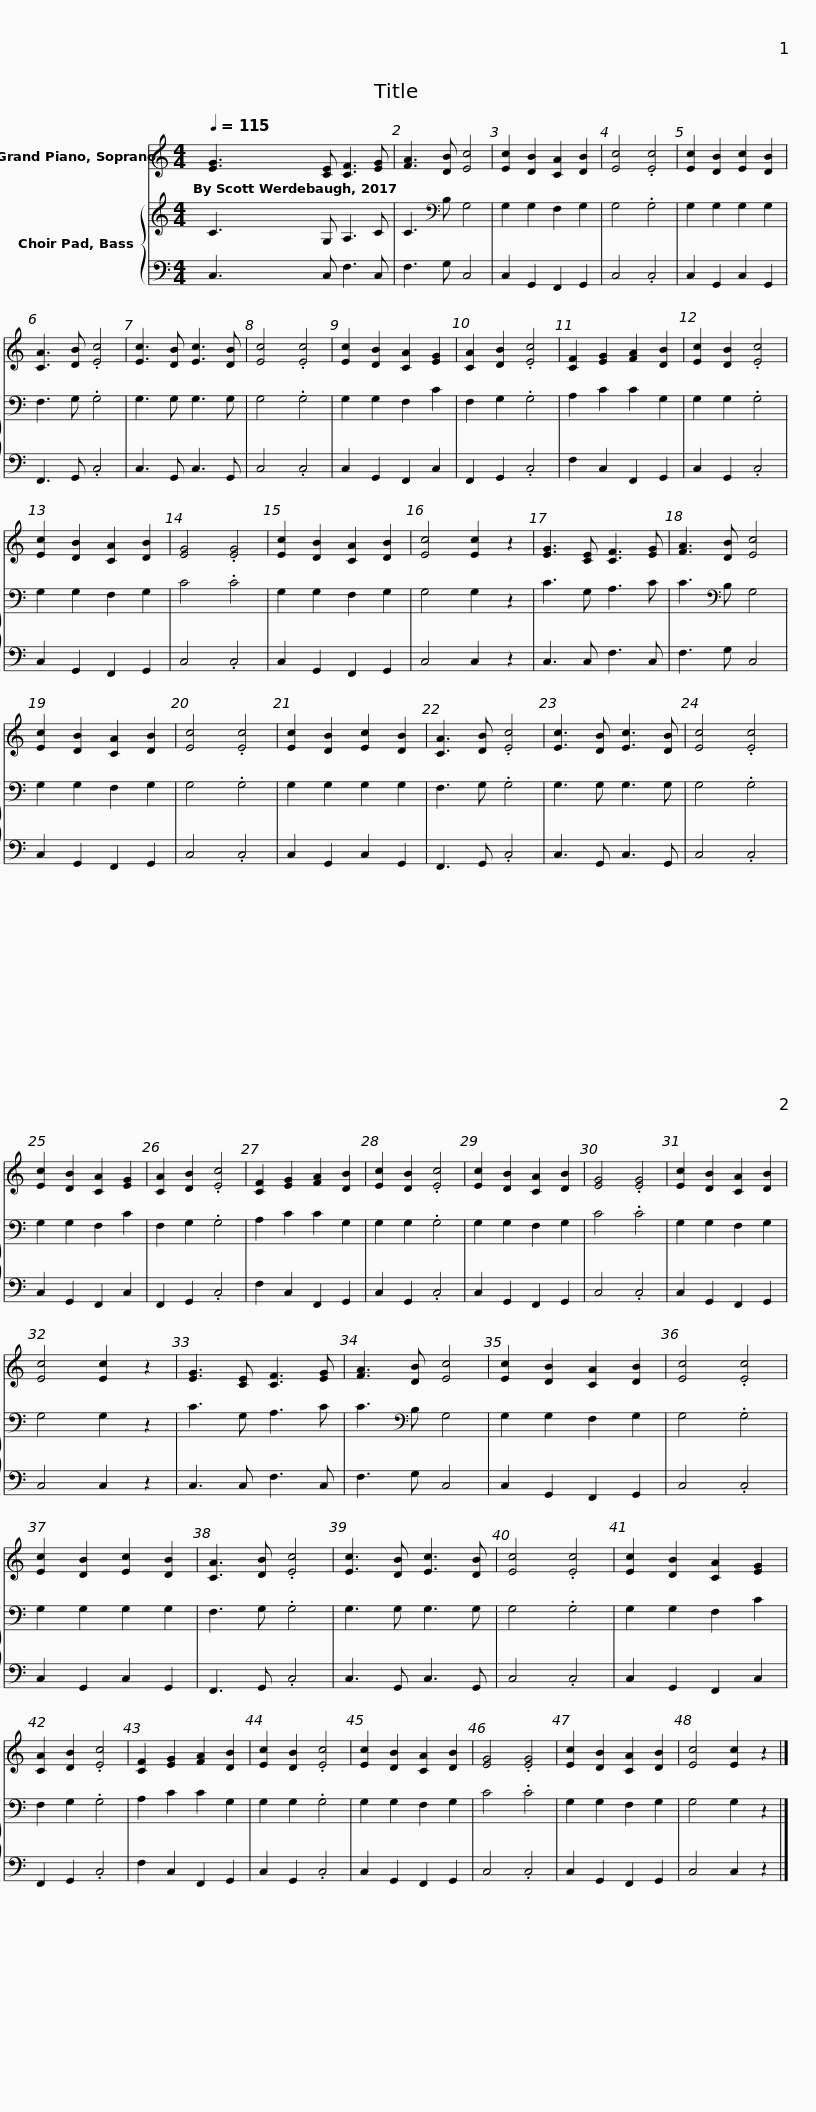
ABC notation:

X:1
%%score 1 { 2 | 3 }
L:1/8
Q:1/4=115
M:4/4
I:linebreak $
K:C
V:1 treble
V:2 treble
V:3 bass
V:1
 [EG]3 [CE] [CF]3 [EG] | [FA]3 [DB] [Ec]4 | [Ec]2 [DB]2 [CA]2 [DB]2 | [Ec]4 .[Ec]4 | [Ec]2 [DB]2 [Ec]2 [DB]2 | %5
 [CA]3 [DB] .[Ec]4 |$ [Ec]3 [DB] [Ec]3 [DB] | [Ec]4 .[Ec]4 | [Ec]2 [DB]2 [CA]2 [EG]2 | [CA]2 [DB]2 .[Ec]4 | %10
 [CF]2 [EG]2 [FA]2 [DB]2 | [Ec]2 [DB]2 .[Ec]4 | [Ec]2 [DB]2 [CA]2 [DB]2 | [EG]4 .[EG]4 | [Ec]2 [DB]2 [CA]2 [DB]2 | %15
 [Ec]4 [Ec]2 z2 |$ [EG]3 [CE] [CF]3 [EG] | [FA]3 [DB] [Ec]4 | [Ec]2 [DB]2 [CA]2 [DB]2 | [Ec]4 .[Ec]4 | %20
 [Ec]2 [DB]2 [Ec]2 [DB]2 | [CA]3 [DB] .[Ec]4 | [Ec]3 [DB] [Ec]3 [DB] | [Ec]4 .[Ec]4 | [Ec]2 [DB]2 [CA]2 [EG]2 |$ %25
 [CA]2 [DB]2 .[Ec]4 | [CF]2 [EG]2 [FA]2 [DB]2 | [Ec]2 [DB]2 .[Ec]4 | [Ec]2 [DB]2 [CA]2 [DB]2 | [EG]4 .[EG]4 | %30
 [Ec]2 [DB]2 [CA]2 [DB]2 | [Ec]4 [Ec]2 z2 | [EG]3 [CE] [CF]3 [EG] | [FA]3 [DB] [Ec]4 |$ [Ec]2 [DB]2 [CA]2 [DB]2 | %35
 [Ec]4 .[Ec]4 | [Ec]2 [DB]2 [Ec]2 [DB]2 | [CA]3 [DB] .[Ec]4 | [Ec]3 [DB] [Ec]3 [DB] | [Ec]4 .[Ec]4 | %40
 [Ec]2 [DB]2 [CA]2 [EG]2 | [CA]2 [DB]2 .[Ec]4 | [CF]2 [EG]2 [FA]2 [DB]2 | [Ec]2 [DB]2 .[Ec]4 |$ [Ec]2 [DB]2 [CA]2 [DB]2 | %45
 [EG]4 .[EG]4 | [Ec]2 [DB]2 [CA]2 [DB]2 | [Ec]4 [Ec]2 z2 |] %48
V:2
 C3 G, A,3 C | C3[K:bass] B, G,4 | G,2 G,2 F,2 G,2 | G,4 .G,4 | G,2 G,2 G,2 G,2 | %5
 F,3 G, .G,4 |$ G,3 G, G,3 G, | G,4 .G,4 | G,2 G,2 F,2 C2 | F,2 G,2 .G,4 | %10
 A,2 C2 C2 G,2 | G,2 G,2 .G,4 | G,2 G,2 F,2 G,2 | C4 .C4 | G,2 G,2 F,2 G,2 | %15
 G,4 G,2 z2 |$ C3 G, A,3 C | C3[K:bass] B, G,4 | G,2 G,2 F,2 G,2 | G,4 .G,4 | %20
 G,2 G,2 G,2 G,2 | F,3 G, .G,4 | G,3 G, G,3 G, | G,4 .G,4 | G,2 G,2 F,2 C2 |$ %25
 F,2 G,2 .G,4 | A,2 C2 C2 G,2 | G,2 G,2 .G,4 | G,2 G,2 F,2 G,2 | C4 .C4 | %30
 G,2 G,2 F,2 G,2 | G,4 G,2 z2 | C3 G, A,3 C | C3[K:bass] B, G,4 |$ G,2 G,2 F,2 G,2 | %35
 G,4 .G,4 | G,2 G,2 G,2 G,2 | F,3 G, .G,4 | G,3 G, G,3 G, | G,4 .G,4 | %40
 G,2 G,2 F,2 C2 | F,2 G,2 .G,4 | A,2 C2 C2 G,2 | G,2 G,2 .G,4 |$ G,2 G,2 F,2 G,2 | %45
 C4 .C4 | G,2 G,2 F,2 G,2 | G,4 G,2 z2 |] %48
V:3
 C,3 C, F,3 C, | F,3 G, C,4 | C,2 G,,2 F,,2 G,,2 | C,4 .C,4 | C,2 G,,2 C,2 G,,2 | %5
 F,,3 G,, .C,4 |$ C,3 G,, C,3 G,, | C,4 .C,4 | C,2 G,,2 F,,2 C,2 | F,,2 G,,2 .C,4 | %10
 F,2 C,2 F,,2 G,,2 | C,2 G,,2 .C,4 | C,2 G,,2 F,,2 G,,2 | C,4 .C,4 | C,2 G,,2 F,,2 G,,2 | %15
 C,4 C,2 z2 |$ C,3 C, F,3 C, | F,3 G, C,4 | C,2 G,,2 F,,2 G,,2 | C,4 .C,4 | %20
 C,2 G,,2 C,2 G,,2 | F,,3 G,, .C,4 | C,3 G,, C,3 G,, | C,4 .C,4 | C,2 G,,2 F,,2 C,2 |$ %25
 F,,2 G,,2 .C,4 | F,2 C,2 F,,2 G,,2 | C,2 G,,2 .C,4 | C,2 G,,2 F,,2 G,,2 | C,4 .C,4 | %30
 C,2 G,,2 F,,2 G,,2 | C,4 C,2 z2 | C,3 C, F,3 C, | F,3 G, C,4 |$ C,2 G,,2 F,,2 G,,2 | %35
 C,4 .C,4 | C,2 G,,2 C,2 G,,2 | F,,3 G,, .C,4 | C,3 G,, C,3 G,, | C,4 .C,4 | %40
 C,2 G,,2 F,,2 C,2 | F,,2 G,,2 .C,4 | F,2 C,2 F,,2 G,,2 | C,2 G,,2 .C,4 |$ C,2 G,,2 F,,2 G,,2 | %45
 C,4 .C,4 | C,2 G,,2 F,,2 G,,2 | C,4 C,2 z2 |] %48
